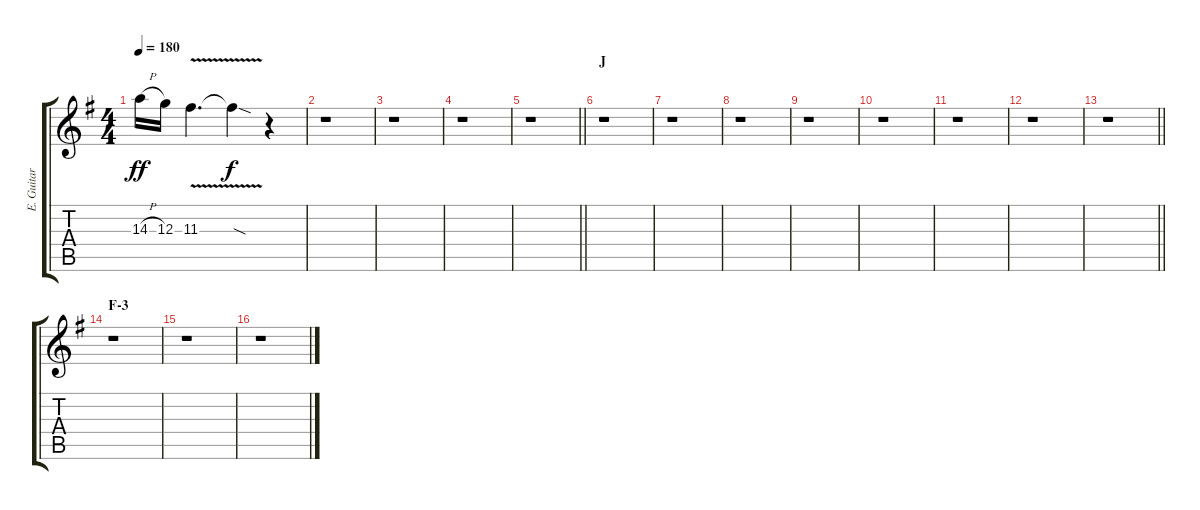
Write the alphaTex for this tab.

\track ("E. Guitar IV" "E. Guitar ") {instrument overdrivenguitar}
\staff {score tabs}
\tuning (E4 B3 G3 D3 A2 E2) {hide}
\ts (4 4)
\tempo 180
\clef g2
\ks g
14.3{h}.16{dy ff} 12.3.16 11.3{v}.4{d} 11.3{sod t}.4{dy f} r.4 |
r.1 |
r.1 |
r.1 |
\barLineRight lightlight
r.1 |
\section ("" "J")
r.1 |
r.1 |
r.1 |
r.1 |
r.1 |
r.1 |
r.1 |
\barLineRight lightlight
r.1 |
\section ("" "F-3")
r.1 |
r.1 |
r.1
